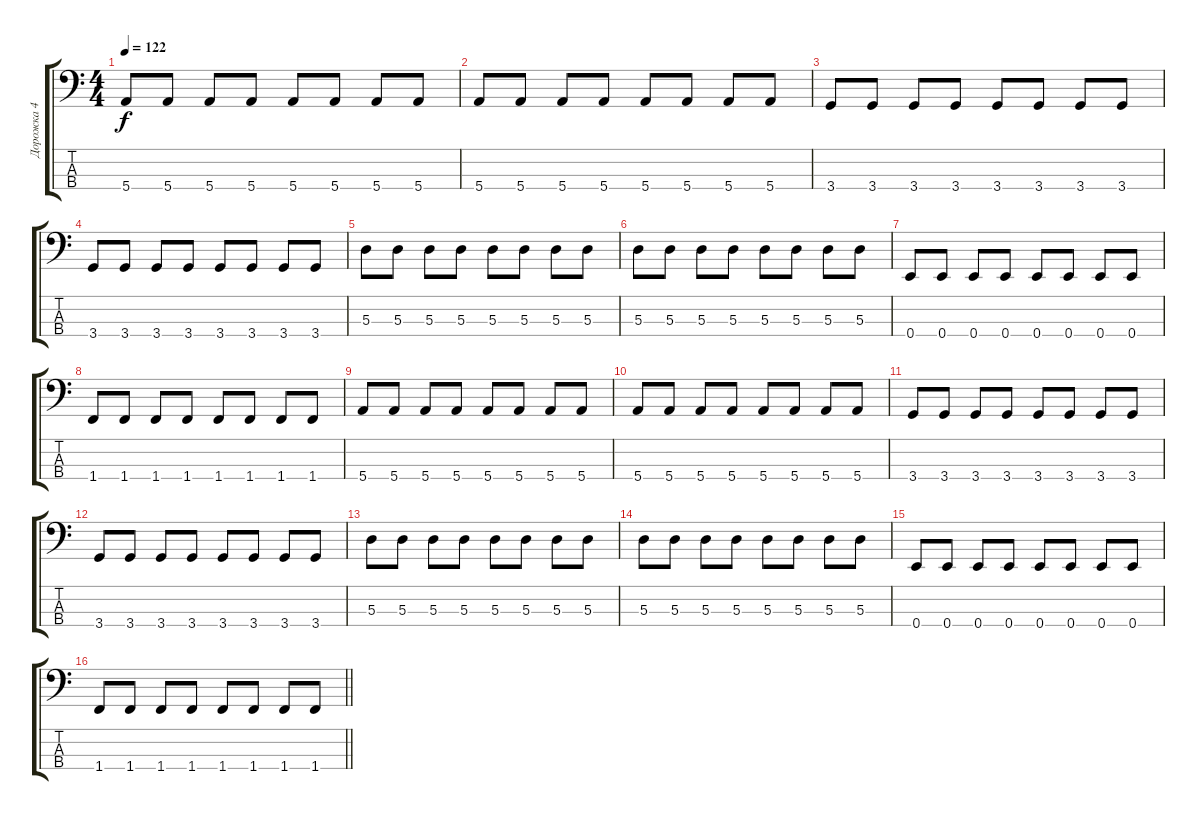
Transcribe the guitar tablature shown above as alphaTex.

\track ("Дорожка 4" "Дорожка 4") {instrument electricbassfinger}
\staff {score tabs}
\tuning (G2 D2 A1 E1) {hide}
\ts (4 4)
\tempo 122
\clef f4
\ks c
5.4.8{dy f} 5.4.8 5.4.8 5.4.8 5.4.8 5.4.8 5.4.8 5.4.8 |
5.4.8 5.4.8 5.4.8 5.4.8 5.4.8 5.4.8 5.4.8 5.4.8 |
3.4.8 3.4.8 3.4.8 3.4.8 3.4.8 3.4.8 3.4.8 3.4.8 |
3.4.8 3.4.8 3.4.8 3.4.8 3.4.8 3.4.8 3.4.8 3.4.8 |
5.3.8 5.3.8 5.3.8 5.3.8 5.3.8 5.3.8 5.3.8 5.3.8 |
5.3.8 5.3.8 5.3.8 5.3.8 5.3.8 5.3.8 5.3.8 5.3.8 |
0.4.8 0.4.8 0.4.8 0.4.8 0.4.8 0.4.8 0.4.8 0.4.8 |
1.4.8 1.4.8 1.4.8 1.4.8 1.4.8 1.4.8 1.4.8 1.4.8 |
5.4.8 5.4.8 5.4.8 5.4.8 5.4.8 5.4.8 5.4.8 5.4.8 |
5.4.8 5.4.8 5.4.8 5.4.8 5.4.8 5.4.8 5.4.8 5.4.8 |
3.4.8 3.4.8 3.4.8 3.4.8 3.4.8 3.4.8 3.4.8 3.4.8 |
3.4.8 3.4.8 3.4.8 3.4.8 3.4.8 3.4.8 3.4.8 3.4.8 |
5.3.8 5.3.8 5.3.8 5.3.8 5.3.8 5.3.8 5.3.8 5.3.8 |
5.3.8 5.3.8 5.3.8 5.3.8 5.3.8 5.3.8 5.3.8 5.3.8 |
0.4.8 0.4.8 0.4.8 0.4.8 0.4.8 0.4.8 0.4.8 0.4.8 |
\barLineRight lightlight
1.4.8 1.4.8 1.4.8 1.4.8 1.4.8 1.4.8 1.4.8 1.4.8
